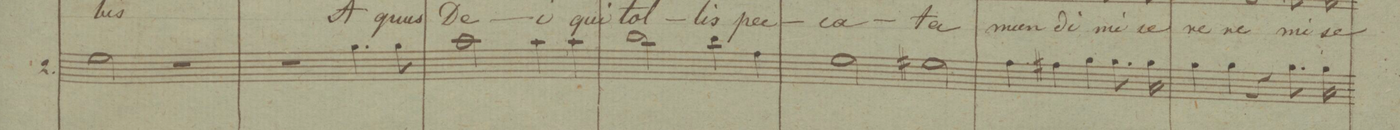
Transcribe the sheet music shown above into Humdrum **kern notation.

**kern	**text
*I"Alto	*
*clefC3	*
*k[b-]	*
*met(c)	*
*M4/4	*
2f\	.
2r	.
=9	=9
2r	.
4.a\	.
8a\	.
=10	=10
2b-\	.
4b-\	.
4b-\	.
=11	=11
2cc\	.
4cc\	.
4g\	.
=12	=12
2f\	.
2f#X\	.
=13	=13
4g\	.
4g#X\	.
4a\	.
8.a\	.
16a\	.
=14	=14
4a\	.
4a\	.
4r	.
8.a\	.
16a\	.
=15	=15
*-	*-
